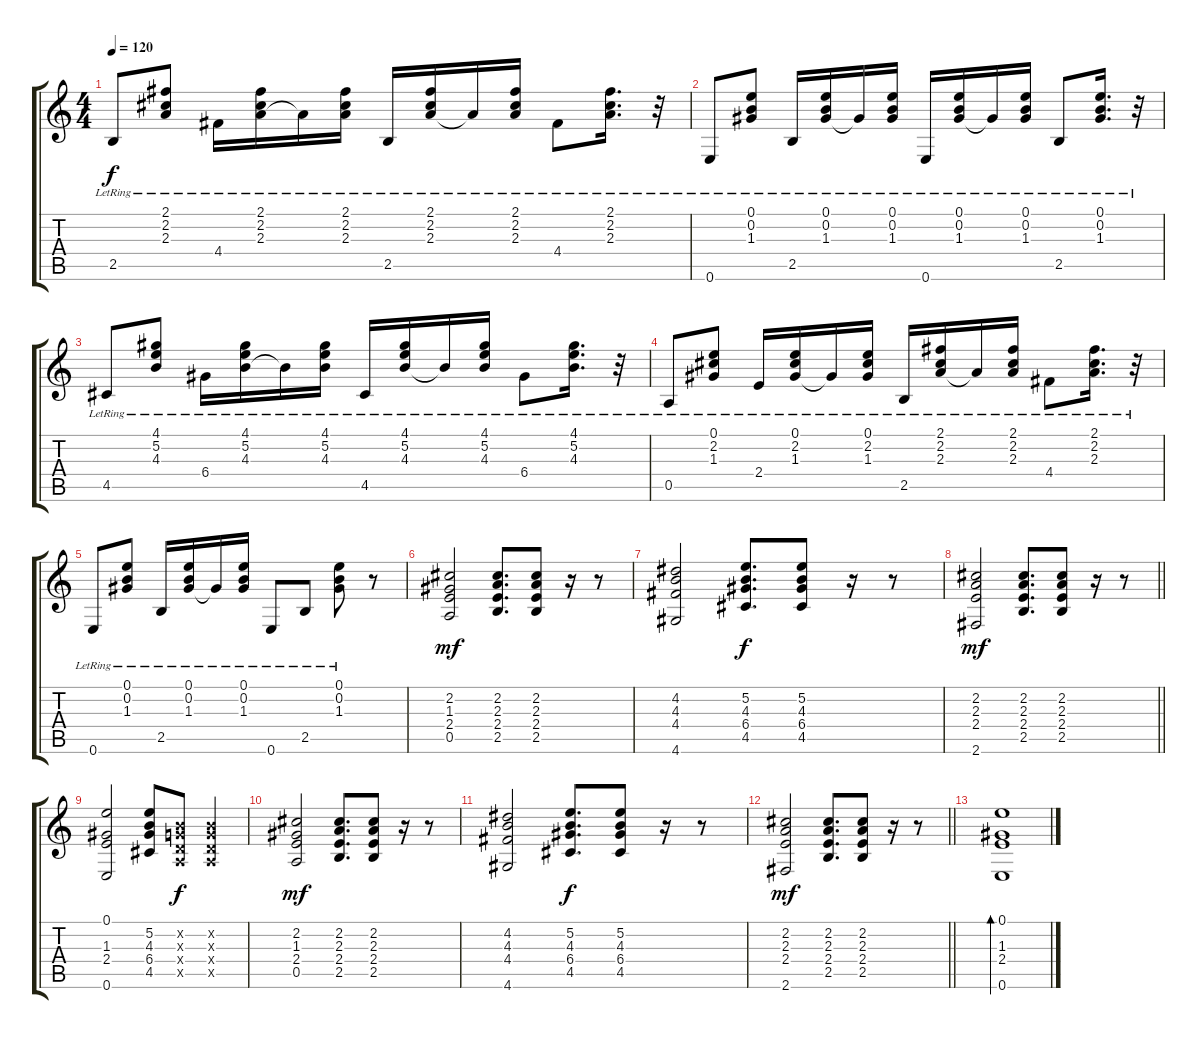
\track "" {instrument acousticguitarnylon}
\staff {score tabs}
\tuning (E4 B3 G3 D3 A2 E2) {hide}
\ts (4 4)
\tempo 120
\clef g2
\ks c
2.5{lr}.8{dy f} (2.1{lr} 2.2{lr} 2.3{lr}).8 4.4{lr}.16 (2.1{lr} 2.2{lr} 2.3{lr}).16 2.3{lr t}.16 (2.1{lr} 2.2{lr} 2.3{lr}).16 2.5{lr}.16 (2.1{lr} 2.2{lr} 2.3{lr}).16 2.3{lr t}.16 (2.1{lr} 2.2{lr} 2.3{lr}).16 4.4{lr}.8 (2.1{lr} 2.2{lr} 2.3{lr}).16{d} r.32 |
0.6{lr}.8 (0.1{lr} 0.2{lr} 1.3{lr}).8 2.5{lr}.16 (0.1{lr} 0.2{lr} 1.3{lr}).16 1.3{lr t}.16 (0.1{lr} 0.2{lr} 1.3{lr}).16 0.6{lr}.16 (0.1{lr} 0.2{lr} 1.3{lr}).16 1.3{lr t}.16 (0.1{lr} 0.2{lr} 1.3{lr}).16 2.5{lr}.8 (0.1{lr} 0.2{lr} 1.3{lr}).16{d} r.32 |
4.5{lr}.8 (4.1{lr} 5.2{lr} 4.3{lr}).8 6.4{lr}.16 (4.1{lr} 5.2{lr} 4.3{lr}).16 4.3{lr t}.16 (4.1{lr} 5.2{lr} 4.3{lr}).16 4.5{lr}.16 (4.1{lr} 5.2{lr} 4.3{lr}).16 4.3{lr t}.16 (4.1{lr} 5.2{lr} 4.3{lr}).16 6.4{lr}.8 (4.1{lr} 5.2{lr} 4.3{lr}).16{d} r.32 |
0.5{lr}.8 (0.1{lr} 2.2{lr} 1.3{lr}).8 2.4{lr}.16 (0.1{lr} 2.2{lr} 1.3{lr}).16 1.3{lr t}.16 (0.1{lr} 2.2{lr} 1.3{lr}).16 2.5{lr}.16 (2.1{lr} 2.2{lr} 2.3{lr}).16 2.3{lr t}.16 (2.1{lr} 2.2{lr} 2.3{lr}).16 4.4{lr}.8 (2.1{lr} 2.2{lr} 2.3{lr}).16{d} r.32 |
0.6{lr}.8 (0.1{lr} 0.2{lr} 1.3{lr}).8 2.5{lr}.16 (0.1{lr} 0.2{lr} 1.3{lr}).16 1.3{lr t}.16 (0.1{lr} 0.2{lr} 1.3{lr}).16 0.6{lr}.8 2.5{lr}.8 (0.1{lr} 0.2{lr} 1.3{lr}).8 r.8 |
(2.2 1.3 2.4 0.5).2{dy mf} (2.2 2.3 2.4 2.5).8{d} (2.2 2.3 2.4 2.5).8 r.16 r.8 |
(4.2 4.3 4.4 4.6).2 (5.2 4.3 6.4 4.5).8{d dy f} (5.2 4.3 6.4 4.5).8 r.16 r.8 |
\barLineRight lightlight
(2.2 2.3 2.4 2.6).2{dy mf} (2.2 2.3 2.4 2.5).8{d} (2.2 2.3 2.4 2.5).8 r.16 r.8 |
(0.1 1.3 2.4 0.6).2 (5.2 4.3 6.4 4.5).8 (0.2{x} 0.3{x} 0.4{x} 0.5{x}).8{dy f} (0.2{x} 0.3{x} 0.4{x} 0.5{x}).4 |
(2.2 1.3 2.4 0.5).2{dy mf} (2.2 2.3 2.4 2.5).8{d} (2.2 2.3 2.4 2.5).8 r.16 r.8 |
(4.2 4.3 4.4 4.6).2 (5.2 4.3 6.4 4.5).8{d dy f} (5.2 4.3 6.4 4.5).8 r.16 r.8 |
\barLineRight lightlight
(2.2 2.3 2.4 2.6).2{dy mf} (2.2 2.3 2.4 2.5).8{d} (2.2 2.3 2.4 2.5).8 r.16 r.8 |
(0.1 1.3 2.4 0.6).1{bd 60}
